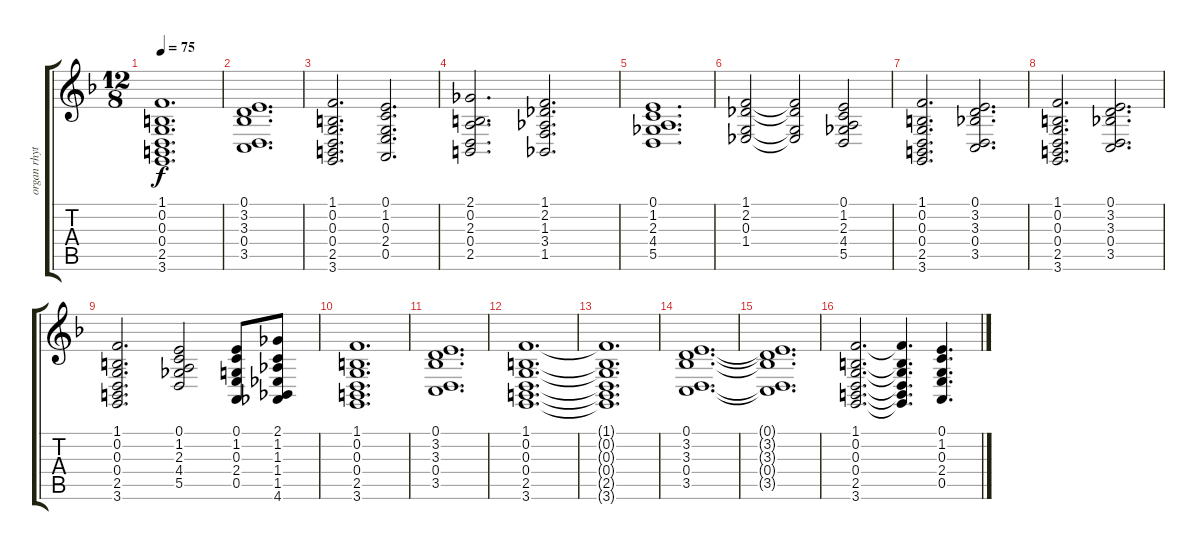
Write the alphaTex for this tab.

\track ("organ rhythm" "organ rhyt") {instrument drawbarorgan}
\staff {score tabs}
\tuning (E4 B3 G3 D3 A2 E2) {hide}
\ts (12 8)
\tempo 75
\clef g2
\ks f
(1.1{t} 0.2{t} 0.3{t} 0.4{t} 2.5{t} 3.6{t}).1{d dy f} |
(0.1 3.2 3.3 0.4 3.5).1{d} |
(1.1 0.2 0.3 0.4 2.5 3.6).2{d} (0.1 1.2 0.3 2.4 0.5).2{d} |
(2.1 0.2 2.3 0.4 2.5).2{d} (1.1 2.2 1.3 3.4 1.5).2{d} |
(0.1 1.2 2.3 4.4 5.5).1{d} |
(1.1 2.2 0.3 1.4).2 (1.1{t} 2.2{t} 0.3{t} 1.4{t}).2 (0.1 1.2 2.3 4.4 5.5).2 |
(1.1 0.2 0.3 0.4 2.5 3.6).2{d} (0.1 3.2 3.3 0.4 3.5).2{d} |
(1.1 0.2 0.3 0.4 2.5 3.6).2{d} (0.1 3.2 3.3 0.4 3.5).2{d} |
(1.1 0.2 0.3 0.4 2.5 3.6).2{d} (0.1 1.2 2.3 4.4 5.5).2 (0.1 1.2 0.3 2.4 0.5).8 (2.1 1.2 1.3 1.4 1.5 4.6).8 |
(1.1 0.2 0.3 0.4 2.5 3.6).1{d} |
(0.1 3.2 3.3 0.4 3.5).1{d} |
(1.1 0.2 0.3 0.4 2.5 3.6).1{d} |
(1.1{t} 0.2{t} 0.3{t} 0.4{t} 2.5{t} 3.6{t}).1{d} |
(0.1 3.2 3.3 0.4 3.5).1{d} |
(0.1{t} 3.2{t} 3.3{t} 0.4{t} 3.5{t}).1{d} |
(1.1 0.2 0.3 0.4 2.5 3.6).2{d} (1.1{t} 0.2{t} 0.3{t} 0.4{t} 2.5{t} 3.6{t}).4{d} (0.1 1.2 0.3 2.4 0.5).4{d}
